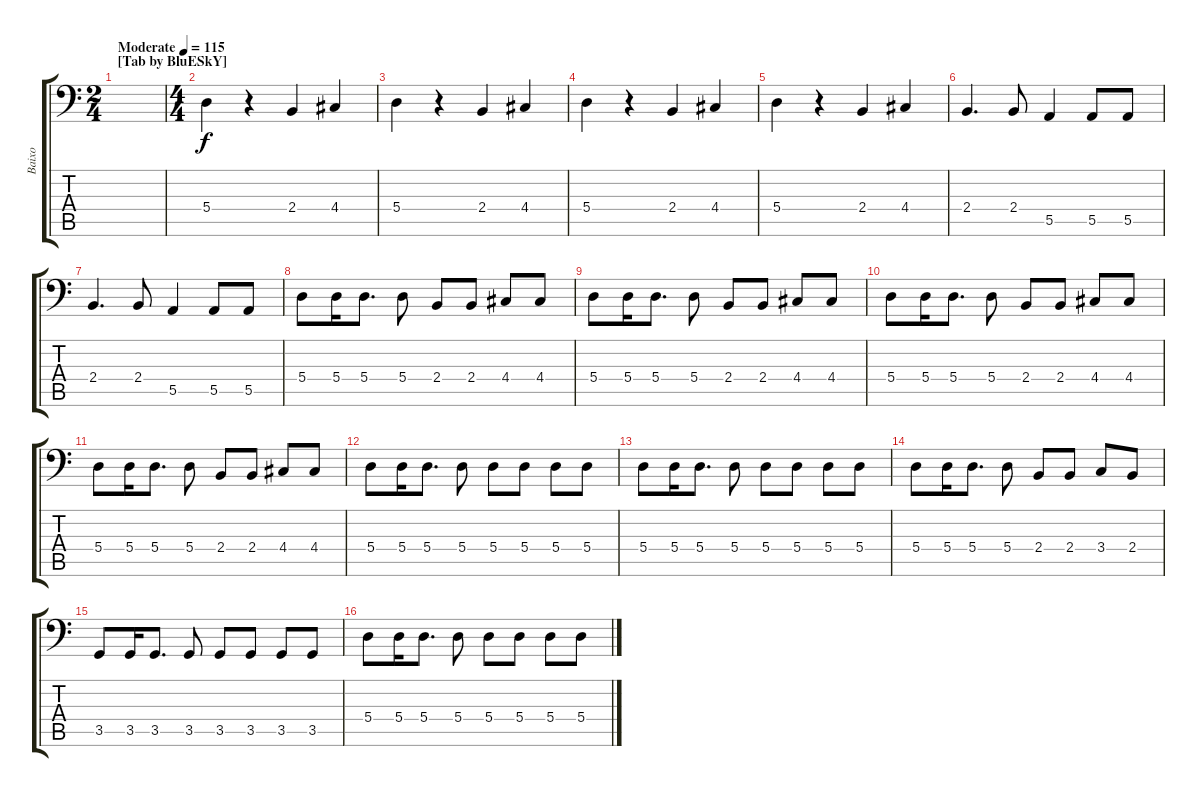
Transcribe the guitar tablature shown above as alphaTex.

\track ("Baixo" "Baixo") {instrument electricbassfinger}
\staff {score tabs}
\tuning (C3 G2 D2 A1 E1 B0) {hide}
\ts (2 4)
\section ("" "[Tab by BluESkY]")
\tempo (115 "Moderate")
\clef f4
\ks c
|
\ts (4 4)
5.4.4 r.4 2.4.4 4.4.4 |
5.4.4 r.4 2.4.4 4.4.4 |
5.4.4 r.4 2.4.4 4.4.4 |
5.4.4 r.4 2.4.4 4.4.4 |
2.4.4{d} 2.4.8 5.5.4 5.5.8 5.5.8 |
2.4.4{d} 2.4.8 5.5.4 5.5.8 5.5.8 |
5.4.8 5.4.16 5.4.8{d} 5.4.8 2.4.8 2.4.8 4.4.8 4.4.8 |
5.4.8 5.4.16 5.4.8{d} 5.4.8 2.4.8 2.4.8 4.4.8 4.4.8 |
5.4.8 5.4.16 5.4.8{d} 5.4.8 2.4.8 2.4.8 4.4.8 4.4.8 |
5.4.8 5.4.16 5.4.8{d} 5.4.8 2.4.8 2.4.8 4.4.8 4.4.8 |
5.4.8 5.4.16 5.4.8{d} 5.4.8 5.4.8 5.4.8 5.4.8 5.4.8 |
5.4.8 5.4.16 5.4.8{d} 5.4.8 5.4.8 5.4.8 5.4.8 5.4.8 |
5.4.8 5.4.16 5.4.8{d} 5.4.8 2.4.8 2.4.8 3.4.8 2.4.8 |
3.5.8 3.5.16 3.5.8{d} 3.5.8 3.5.8 3.5.8 3.5.8 3.5.8 |
5.4.8 5.4.16 5.4.8{d} 5.4.8 5.4.8 5.4.8 5.4.8 5.4.8
